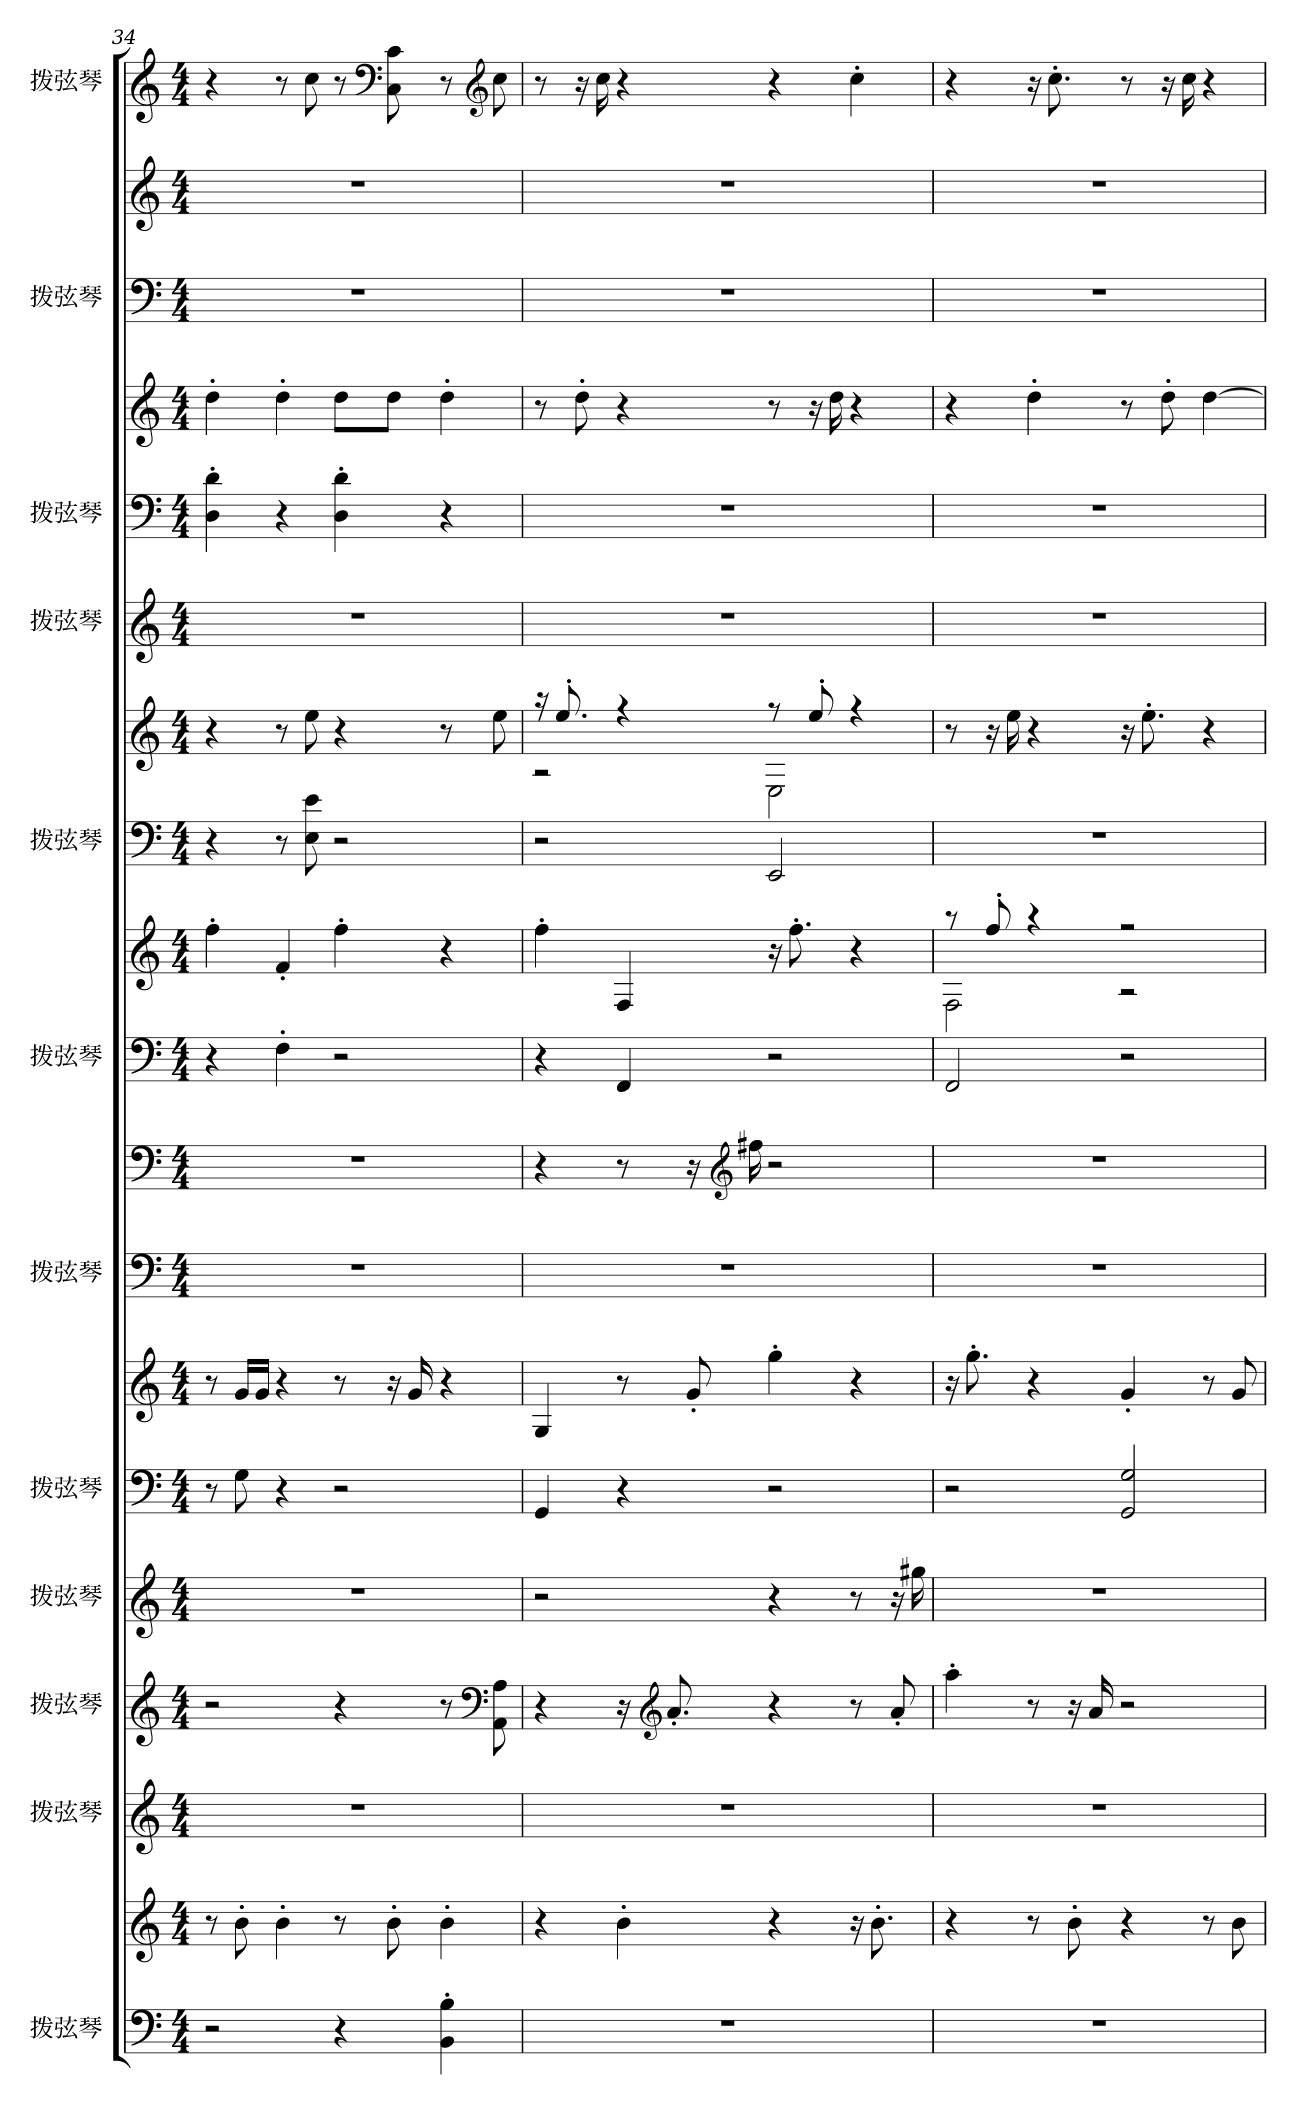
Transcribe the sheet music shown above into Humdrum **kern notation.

**kern	**kern	**kern	**kern	**kern	**kern	**kern	**kern	**kern	**kern	**kern	**kern	**kern	**kern	**kern	**kern	**kern	**kern	**kern
*part12	*part12	*part11	*part10	*part9	*part8	*part8	*part7	*part7	*part6	*part6	*part5	*part5	*part4	*part3	*part3	*part2	*part2	*part1
*staff19	*staff18	*staff17	*staff16	*staff15	*staff14	*staff13	*staff12	*staff11	*staff10	*staff9	*staff8	*staff7	*staff6	*staff5	*staff4	*staff3	*staff2	*staff1
*I"拨弦琴	*	*I"拨弦琴	*I"拨弦琴	*I"拨弦琴	*I"拨弦琴	*	*I"拨弦琴	*	*I"拨弦琴	*	*I"拨弦琴	*	*I"拨弦琴	*I"拨弦琴	*	*I"拨弦琴	*	*I"拨弦琴
*clefF4	*clefG2	*clefG2	*clefG2	*clefG2	*clefF4	*clefG2	*clefF4	*clefF4	*clefF4	*clefG2	*clefF4	*clefG2	*clefG2	*clefF4	*clefG2	*clefF4	*clefG2	*clefG2
*k[]	*k[]	*k[]	*k[]	*k[]	*k[]	*k[]	*k[]	*k[]	*k[]	*k[]	*k[]	*k[]	*k[]	*k[]	*k[]	*k[]	*k[]	*k[]
*M4/4	*M4/4	*M4/4	*M4/4	*M4/4	*M4/4	*M4/4	*M4/4	*M4/4	*M4/4	*M4/4	*M4/4	*M4/4	*M4/4	*M4/4	*M4/4	*M4/4	*M4/4	*M4/4
=34	=34	=34	=34	=34	=34	=34	=34	=34	=34	=34	=34	=34	=34	=34	=34	=34	=34	=34
2r	8r	1r	2r	1r	8r	8r	1r	1r	4r	4ff'\	4r	4r	1r	4D\' 4d\'	4dd'\	1r	1r	4r
.	8b'\	.	.	.	8G\	16g/LL	.	.	.	.	.	.	.	.	.	.	.	.
.	.	.	.	.	.	16g/JJ	.	.	.	.	.	.	.	.	.	.	.	.
.	4b'\	.	.	.	4r	4r	.	.	4F'\	4f'/	8r	8r	.	4r	4dd'\	.	.	8r
.	.	.	.	.	.	.	.	.	.	.	8E\ 8e\	8ee\	.	.	.	.	.	8cc\
4r	8r	.	4r	.	2r	8r	.	.	2r	4ff'\	2r	4r	.	4D\' 4d\'	8dd\L	.	.	8r
*	*	*	*	*	*	*	*	*	*	*	*	*	*	*	*	*	*	*clefF4
.	8b'\	.	.	.	.	16r	.	.	.	.	.	.	.	.	8dd\J	.	.	8C\ 8c\
.	.	.	.	.	.	16g/	.	.	.	.	.	.	.	.	.	.	.	.
4BB\' 4B\'	4b'\	.	8r	.	.	4r	.	.	.	4r	.	8r	.	4r	4dd'\	.	.	8r
*	*	*	*clefF4	*	*	*	*	*	*	*	*	*	*	*	*	*	*	*clefG2
.	.	.	8AA\ 8A\	.	.	.	.	.	.	.	.	8ee\	.	.	.	.	.	8cc\
!!LO:PB:g=z
=35	=35	=35	=35	=35	=35	=35	=35	=35	=35	=35	=35	=35	=35	=35	=35	=35	=35	=35
*	*	*	*	*	*	*	*	*	*	*	*	*^	*	*	*	*	*	*
1r	4r	1r	4r	2r	4GG/	4G/	1r	4r	4r	4ff'\	2r	16r	2r	1r	1r	8r	1r	1r	8r
.	.	.	.	.	.	.	.	.	.	.	.	8.ee'/	.	.	.	.	.	.	.
.	.	.	.	.	.	.	.	.	.	.	.	.	.	.	.	8dd'\	.	.	16r
.	.	.	.	.	.	.	.	.	.	.	.	.	.	.	.	.	.	.	16cc\
.	4b'\	.	16r	.	4r	8r	.	8r	4FF/	4F/	.	4r	.	.	.	4r	.	.	4r
*	*	*	*clefG2	*	*	*	*	*	*	*	*	*	*	*	*	*	*	*	*
.	.	.	8.a'/	.	.	.	.	.	.	.	.	.	.	.	.	.	.	.	.
.	.	.	.	.	.	8g'/	.	16r	.	.	.	.	.	.	.	.	.	.	.
*	*	*	*	*	*	*	*	*clefG2	*	*	*	*	*	*	*	*	*	*	*
.	.	.	.	.	.	.	.	16ff#X\	.	.	.	.	.	.	.	.	.	.	.
.	4r	.	4r	4r	2r	4gg'\	.	2r	2r	16r	2EE/	8r	2E\	.	.	8r	.	.	4r
.	.	.	.	.	.	.	.	.	.	8.ff'\	.	.	.	.	.	.	.	.	.
.	.	.	.	.	.	.	.	.	.	.	.	8ee'/	.	.	.	16r	.	.	.
.	.	.	.	.	.	.	.	.	.	.	.	.	.	.	.	16dd\	.	.	.
.	16r	.	8r	8r	.	4r	.	.	.	4r	.	4r	.	.	.	4r	.	.	4cc'\
.	8.b'\	.	.	.	.	.	.	.	.	.	.	.	.	.	.	.	.	.	.
.	.	.	8a'/	16r	.	.	.	.	.	.	.	.	.	.	.	.	.	.	.
.	.	.	.	16gg#X\	.	.	.	.	.	.	.	.	.	.	.	.	.	.	.
*	*	*	*	*	*	*	*	*	*	*	*	*v	*v	*	*	*	*	*	*
=36	=36	=36	=36	=36	=36	=36	=36	=36	=36	=36	=36	=36	=36	=36	=36	=36	=36	=36
*	*	*	*	*	*	*	*	*	*	*^	*	*	*	*	*	*	*	*
1r	4r	1r	4aa'\	1r	2r	16r	1r	1r	2FF/	8r	2F\	1r	8r	1r	1r	4r	1r	1r	4r
.	.	.	.	.	.	8.gg'\	.	.	.	.	.	.	.	.	.	.	.	.	.
.	.	.	.	.	.	.	.	.	.	8ff'/	.	.	16r	.	.	.	.	.	.
.	.	.	.	.	.	.	.	.	.	.	.	.	16ee\	.	.	.	.	.	.
.	8r	.	8r	.	.	4r	.	.	.	4r	.	.	4r	.	.	4dd'\	.	.	16r
.	.	.	.	.	.	.	.	.	.	.	.	.	.	.	.	.	.	.	8.cc'\
.	8b'\	.	16r	.	.	.	.	.	.	.	.	.	.	.	.	.	.	.	.
.	.	.	16a/	.	.	.	.	.	.	.	.	.	.	.	.	.	.	.	.
.	4r	.	2r	.	2GG/ 2G/	4g'/	.	.	2r	2r	2r	.	16r	.	.	8r	.	.	8r
.	.	.	.	.	.	.	.	.	.	.	.	.	8.ee'\	.	.	.	.	.	.
.	.	.	.	.	.	.	.	.	.	.	.	.	.	.	.	8dd'\	.	.	16r
.	.	.	.	.	.	.	.	.	.	.	.	.	.	.	.	.	.	.	16cc\
.	8r	.	.	.	.	8r	.	.	.	.	.	.	4r	.	.	[4dd\	.	.	4r
.	8b\	.	.	.	.	8g/	.	.	.	.	.	.	.	.	.	.	.	.	.
*	*	*	*	*	*	*	*	*	*	*v	*v	*	*	*	*	*	*	*	*
=	=	=	=	=	=	=	=	=	=	=	=	=	=	=	=	=	=	=
*-	*-	*-	*-	*-	*-	*-	*-	*-	*-	*-	*-	*-	*-	*-	*-	*-	*-	*-
